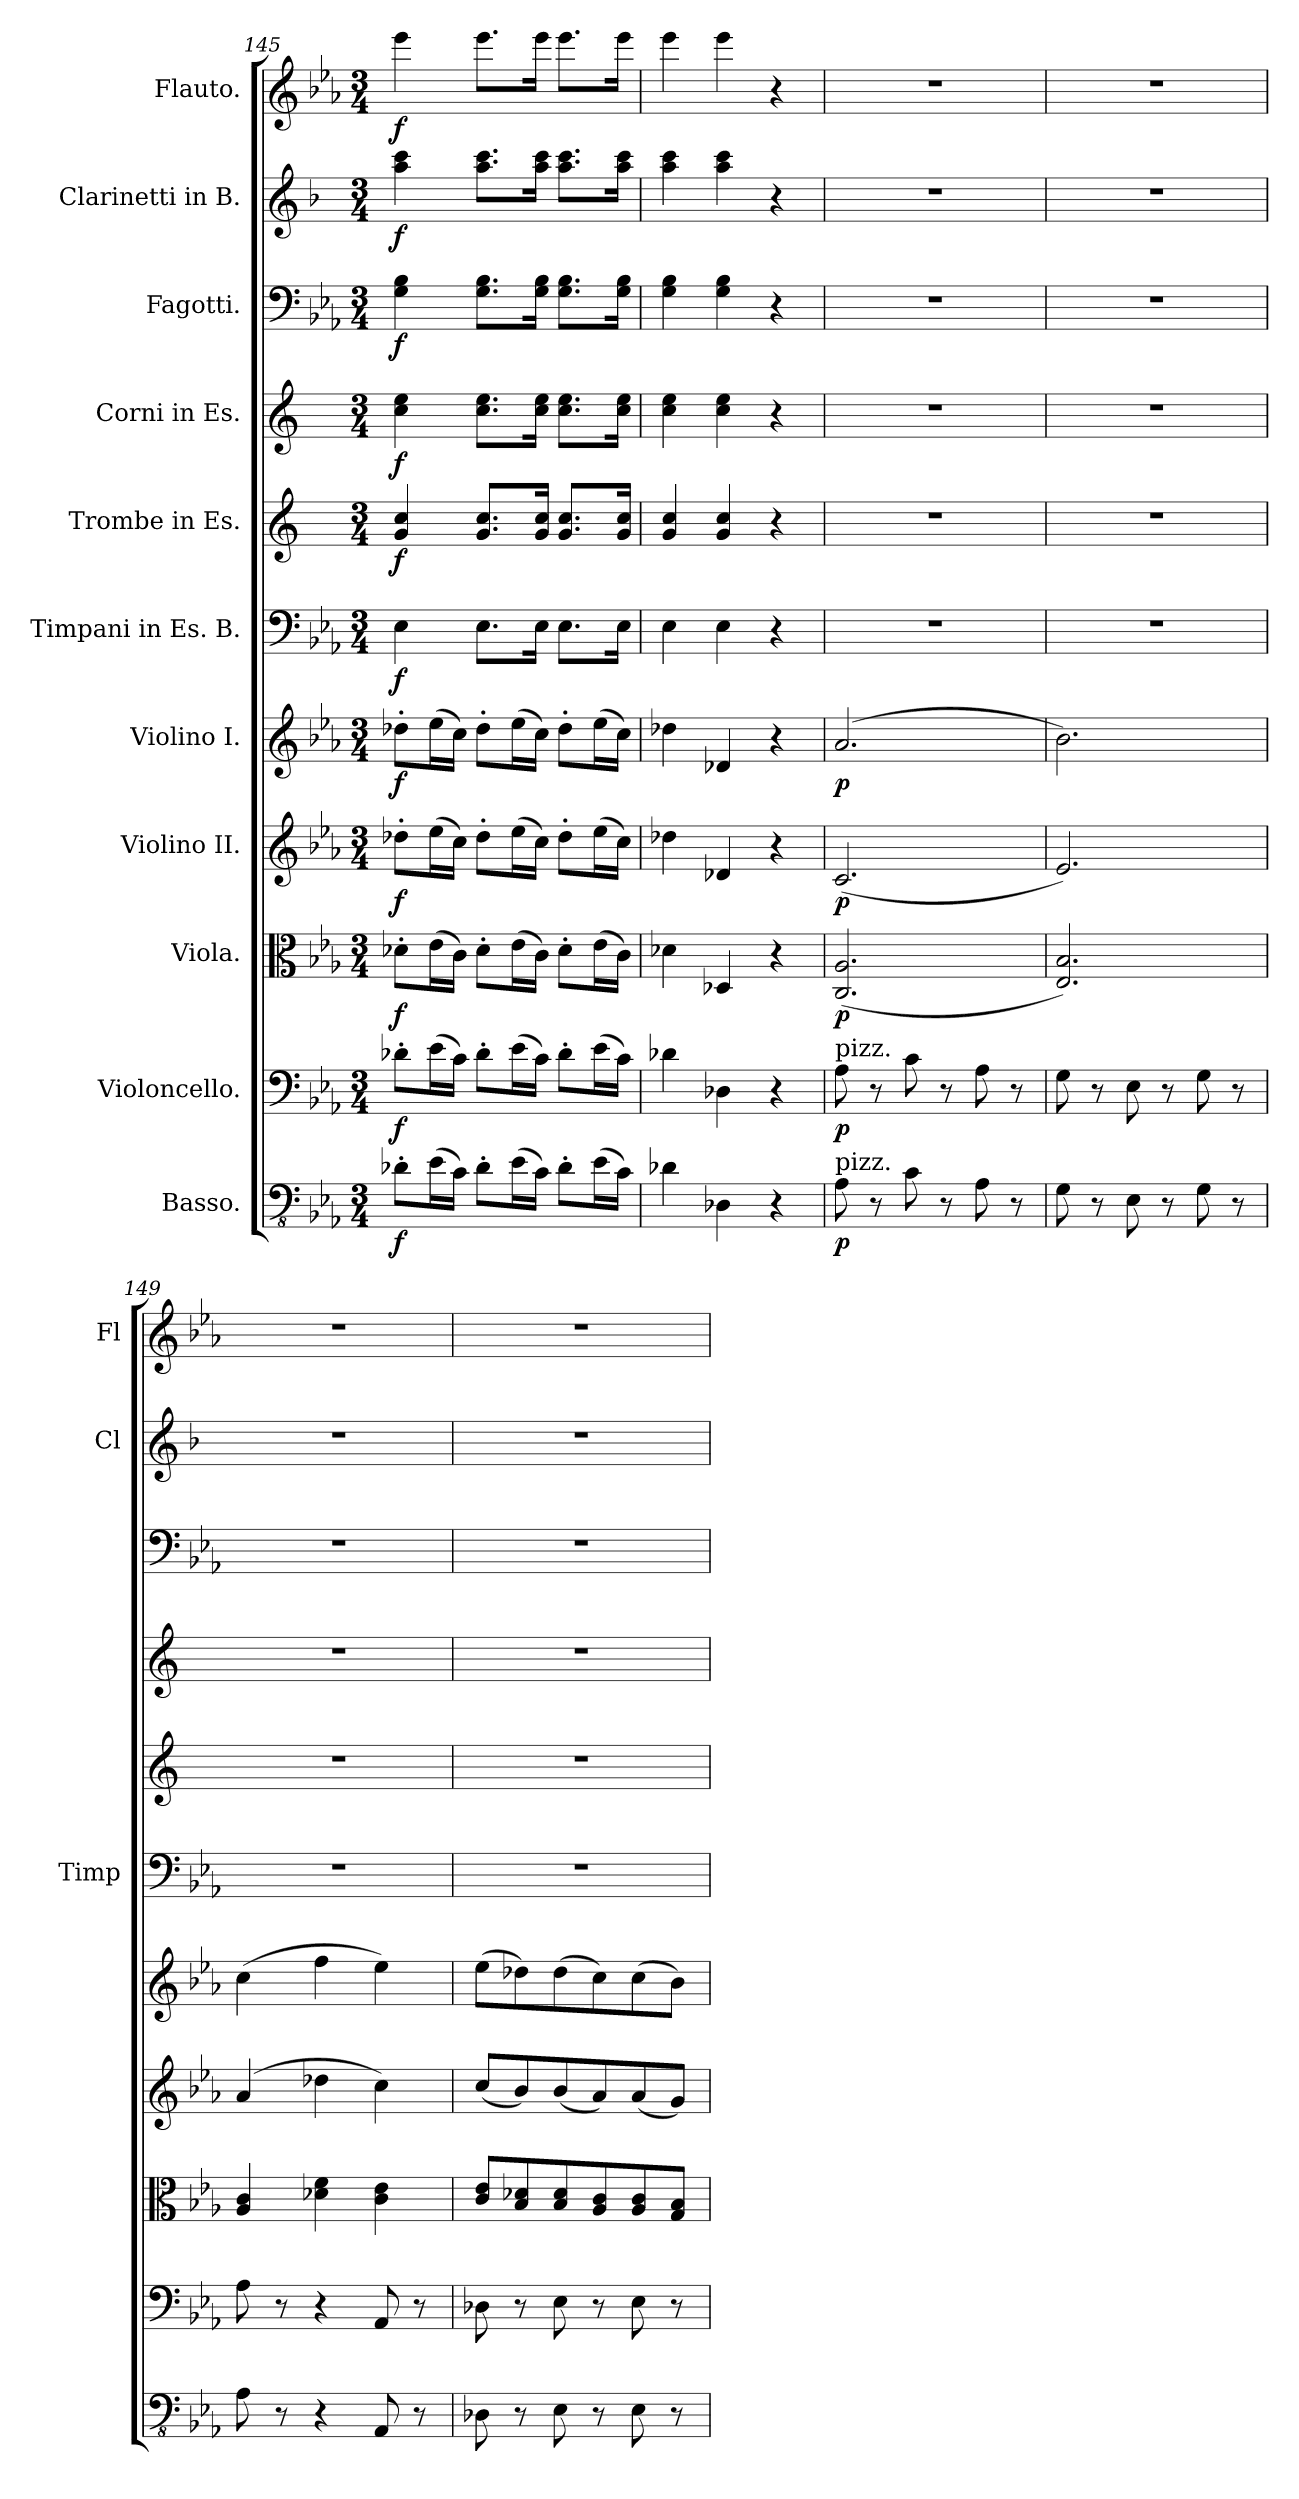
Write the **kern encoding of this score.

**kern	**dynam	**kern	**dynam	**kern	**dynam	**kern	**dynam	**kern	**dynam	**kern	**dynam	**kern	**dynam	**kern	**dynam	**kern	**dynam	**kern	**dynam	**kern	**dynam
*part11	*part11	*part10	*part10	*part9	*part9	*part8	*part8	*part7	*part7	*part6	*part6	*part5	*part5	*part4	*part4	*part3	*part3	*part2	*part2	*part1	*part1
*staff11	*staff11	*staff10	*staff10	*staff9	*staff9	*staff8	*staff8	*staff7	*staff7	*staff6	*staff6	*staff5	*staff5	*staff4	*staff4	*staff3	*staff3	*staff2	*staff2	*staff1	*staff1
*I"Basso.	*	*I"Violoncello.	*	*I"Viola.	*	*I"Violino II.	*	*I"Violino I.	*	*I"Timpani in Es. B.	*	*I"Trombe in Es.	*	*I"Corni in Es.	*	*I"Fagotti.	*	*I"Clarinetti in B.	*	*I"Flauto.	*
*	*	*	*	*	*	*	*	*	*	*I'Timp	*	*	*	*	*	*	*	*I'Cl	*	*I'Fl	*
*clefFv4	*	*clefF4	*	*clefC3	*	*clefG2	*	*clefG2	*	*clefF4	*	*clefG2	*	*clefG2	*	*clefF4	*	*clefG2	*	*clefG2	*
*	*	*	*	*	*	*	*	*	*	*	*	*ITrd-2c-3	*	*ITrd5c9	*	*	*	*ITrd1c2	*	*	*
*k[b-e-a-]	*	*k[b-e-a-]	*	*k[b-e-a-]	*	*k[b-e-a-]	*	*k[b-e-a-]	*	*k[b-e-a-]	*	*k[b-e-a-]	*	*k[b-e-a-]	*	*k[b-e-a-]	*	*k[b-e-a-]	*	*k[b-e-a-]	*
*M3/4	*	*M3/4	*	*M3/4	*	*M3/4	*	*M3/4	*	*M3/4	*	*M3/4	*	*M3/4	*	*M3/4	*	*M3/4	*	*M3/4	*
=145	=145	=145	=145	=145	=145	=145	=145	=145	=145	=145	=145	=145	=145	=145	=145	=145	=145	=145	=145	=145	=145
!	!LO:DY:b	!	!LO:DY:b	!	!LO:DY:b	!	!LO:DY:b	!	!LO:DY:b	!	!LO:DY:b	!	!LO:DY:b	!	!LO:DY:b	!	!LO:DY:b	!	!LO:DY:b	!	!LO:DY:b
8D-X'\L	f	8d-X'\L	f	8d-X'\L	f	8dd-X'\L	f	8dd-X'\L	f	4E-\	f	4b-/ 4ee-/	f	4e-\ 4g\	f	4G\ 4B-\	f	4gg\ 4bb-\	f	4eee-\	f
(>16E-\L	.	(>16e-\L	.	(>16e-\L	.	(>16ee-\L	.	(>16ee-\L	.	.	.	.	.	.	.	.	.	.	.	.	.
16C\JJ)	.	16c\JJ)	.	16c\JJ)	.	16cc\JJ)	.	16cc\JJ)	.	.	.	.	.	.	.	.	.	.	.	.	.
8D-'\L	.	8d-'\L	.	8d-'\L	.	8dd-'\L	.	8dd-'\L	.	8.E-\L	.	8.b-/ 8.ee-/L	.	8.e-\ 8.g\L	.	8.G\ 8.B-\L	.	8.gg\ 8.bb-\L	.	8.eee-\L	.
(>16E-\L	.	(>16e-\L	.	(>16e-\L	.	(>16ee-\L	.	(>16ee-\L	.	.	.	.	.	.	.	.	.	.	.	.	.
16C\JJ)	.	16c\JJ)	.	16c\JJ)	.	16cc\JJ)	.	16cc\JJ)	.	16E-\Jk	.	16b-/ 16ee-/Jk	.	16e-\ 16g\Jk	.	16G\ 16B-\Jk	.	16gg\ 16bb-\Jk	.	16eee-\Jk	.
8D-'\L	.	8d-'\L	.	8d-'\L	.	8dd-'\L	.	8dd-'\L	.	8.E-\L	.	8.b-/ 8.ee-/L	.	8.e-\ 8.g\L	.	8.G\ 8.B-\L	.	8.gg\ 8.bb-\L	.	8.eee-\L	.
(>16E-\L	.	(>16e-\L	.	(>16e-\L	.	(>16ee-\L	.	(>16ee-\L	.	.	.	.	.	.	.	.	.	.	.	.	.
16C\JJ)	.	16c\JJ)	.	16c\JJ)	.	16cc\JJ)	.	16cc\JJ)	.	16E-\Jk	.	16b-/ 16ee-/Jk	.	16e-\ 16g\Jk	.	16G\ 16B-\Jk	.	16gg\ 16bb-\Jk	.	16eee-\Jk	.
=146	=146	=146	=146	=146	=146	=146	=146	=146	=146	=146	=146	=146	=146	=146	=146	=146	=146	=146	=146	=146	=146
4D-X\	.	4d-X\	.	4d-X\	.	4dd-X\	.	4dd-X\	.	4E-\	.	4b-/ 4ee-/	.	4e-\ 4g\	.	4G\ 4B-\	.	4gg\ 4bb-\	.	4eee-\	.
4DD-X\	.	4D-X\	.	4D-X/	.	4d-X/	.	4d-X/	.	4E-\	.	4b-/ 4ee-/	.	4e-\ 4g\	.	4G\ 4B-\	.	4gg\ 4bb-\	.	4eee-\	.
4r	.	4r	.	4r	.	4r	.	4r	.	4r	.	4r	.	4r	.	4r	.	4r	.	4r	.
=147	=147	=147	=147	=147	=147	=147	=147	=147	=147	=147	=147	=147	=147	=147	=147	=147	=147	=147	=147	=147	=147
!	!	!LO:TX:a:t=pizz.	!	!	!	!	!	!	!	!	!	!	!	!	!	!	!	!	!	!	!
!LO:TX:a:t=pizz.	!	!	!	!	!	!	!	!	!	!	!	!	!	!	!	!	!	!	!	!	!
!	!LO:DY:b	!	!LO:DY:b	!	!LO:DY:b	!	!LO:DY:b	!	!LO:DY:b	!	!	!	!	!	!	!	!	!	!	!	!
8AA-\	p	8A-\	p	(<2.C/ 2.A-/	p	(<2.c/	p	(<2.a-/	p	2.r	.	2.r	.	2.r	.	2.r	.	2.r	.	2.r	.
8r	.	8r	.	.	.	.	.	.	.	.	.	.	.	.	.	.	.	.	.	.	.
8C\	.	8c\	.	.	.	.	.	.	.	.	.	.	.	.	.	.	.	.	.	.	.
8r	.	8r	.	.	.	.	.	.	.	.	.	.	.	.	.	.	.	.	.	.	.
8AA-\	.	8A-\	.	.	.	.	.	.	.	.	.	.	.	.	.	.	.	.	.	.	.
8r	.	8r	.	.	.	.	.	.	.	.	.	.	.	.	.	.	.	.	.	.	.
=148	=148	=148	=148	=148	=148	=148	=148	=148	=148	=148	=148	=148	=148	=148	=148	=148	=148	=148	=148	=148	=148
8GG\	.	8G\	.	2.E-/ 2.B-/)	.	2.e-/)	.	2.b-\)	.	2.r	.	2.r	.	2.r	.	2.r	.	2.r	.	2.r	.
8r	.	8r	.	.	.	.	.	.	.	.	.	.	.	.	.	.	.	.	.	.	.
8EE-\	.	8E-\	.	.	.	.	.	.	.	.	.	.	.	.	.	.	.	.	.	.	.
8r	.	8r	.	.	.	.	.	.	.	.	.	.	.	.	.	.	.	.	.	.	.
8GG\	.	8G\	.	.	.	.	.	.	.	.	.	.	.	.	.	.	.	.	.	.	.
8r	.	8r	.	.	.	.	.	.	.	.	.	.	.	.	.	.	.	.	.	.	.
=149	=149	=149	=149	=149	=149	=149	=149	=149	=149	=149	=149	=149	=149	=149	=149	=149	=149	=149	=149	=149	=149
8AA-\	.	8A-\	.	4A-/ 4c/	.	(>4a-/	.	(>4cc\	.	2.r	.	2.r	.	2.r	.	2.r	.	2.r	.	2.r	.
8r	.	8r	.	.	.	.	.	.	.	.	.	.	.	.	.	.	.	.	.	.	.
4r	.	4r	.	4d-X\ 4f\	.	4dd-X\	.	4ff\	.	.	.	.	.	.	.	.	.	.	.	.	.
8AAA-/	.	8AA-/	.	4c\ 4e-\	.	4cc\)	.	4ee-\)	.	.	.	.	.	.	.	.	.	.	.	.	.
8r	.	8r	.	.	.	.	.	.	.	.	.	.	.	.	.	.	.	.	.	.	.
=150	=150	=150	=150	=150	=150	=150	=150	=150	=150	=150	=150	=150	=150	=150	=150	=150	=150	=150	=150	=150	=150
8DD-X\	.	8D-X\	.	8c/ 8e-/L	.	(<8cc/L	.	(>8ee-\L	.	2.r	.	2.r	.	2.r	.	2.r	.	2.r	.	2.r	.
8r	.	8r	.	8B-/ 8d-X/	.	8b-/)	.	8dd-X\)	.	.	.	.	.	.	.	.	.	.	.	.	.
8EE-\	.	8E-\	.	8B-/ 8d-/	.	(<8b-/	.	(>8dd-\	.	.	.	.	.	.	.	.	.	.	.	.	.
8r	.	8r	.	8A-/ 8c/	.	8a-/)	.	8cc\)	.	.	.	.	.	.	.	.	.	.	.	.	.
8EE-\	.	8E-\	.	8A-/ 8c/	.	(<8a-/	.	(>8cc\	.	.	.	.	.	.	.	.	.	.	.	.	.
8r	.	8r	.	8G/ 8B-/J	.	8g/J)	.	8b-\J)	.	.	.	.	.	.	.	.	.	.	.	.	.
=	=	=	=	=	=	=	=	=	=	=	=	=	=	=	=	=	=	=	=	=	=
*-	*-	*-	*-	*-	*-	*-	*-	*-	*-	*-	*-	*-	*-	*-	*-	*-	*-	*-	*-	*-	*-
